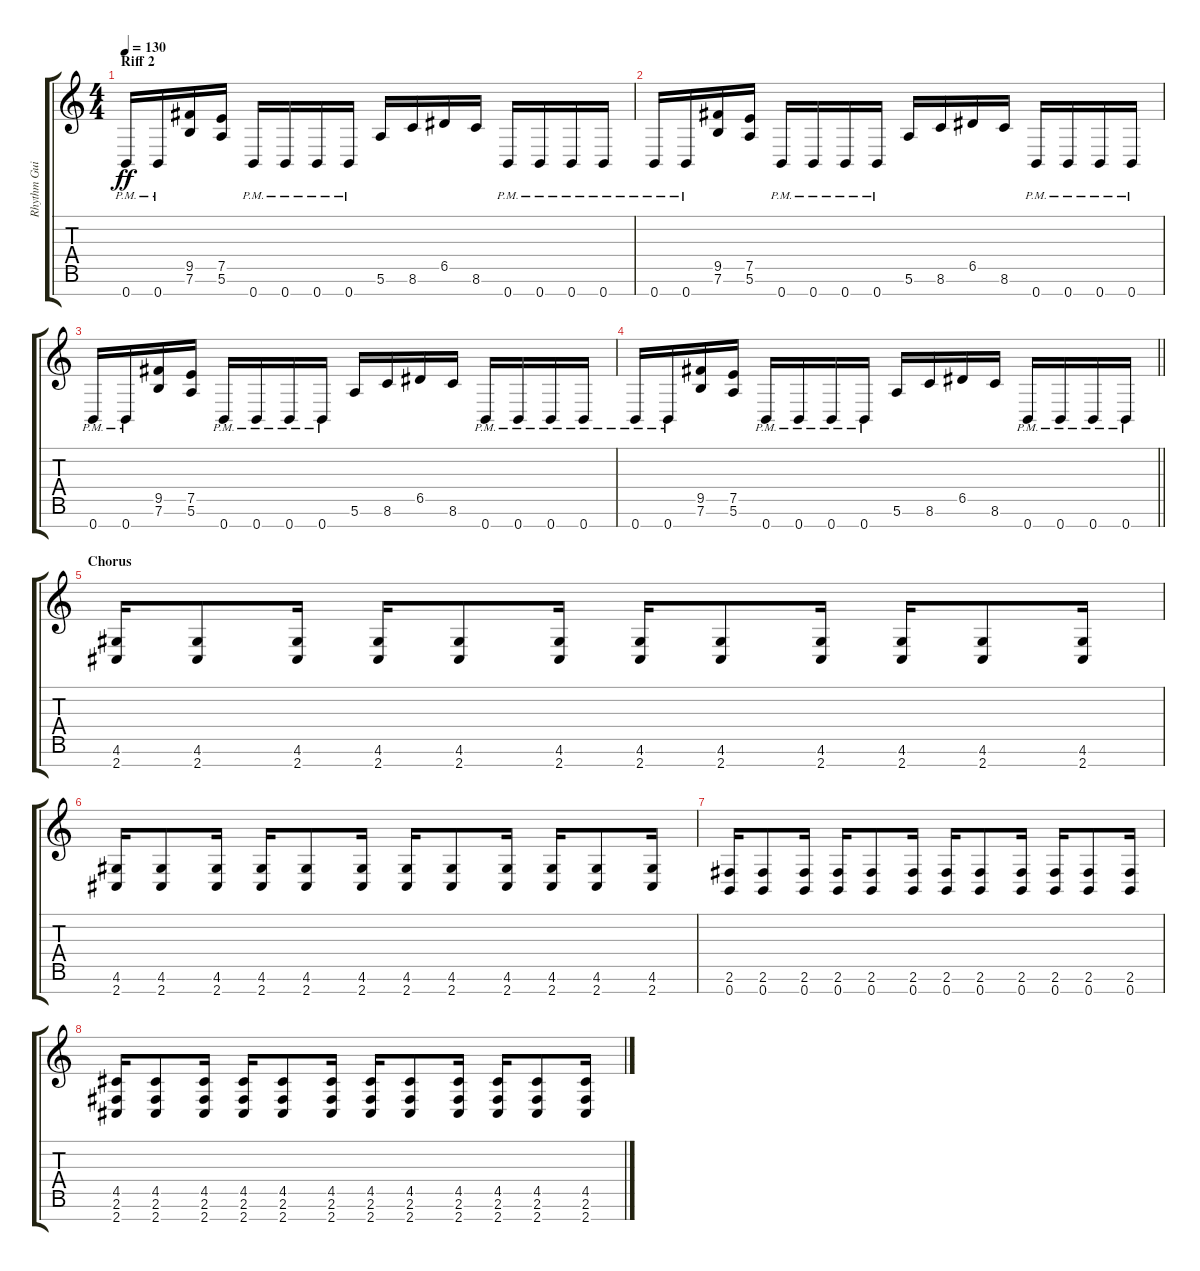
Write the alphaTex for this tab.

\track ("Rhythm Guitar 1" "Rhythm Gui") {instrument distortionguitar}
\staff {score tabs}
\tuning (E4 B3 G3 D3 A2 E2 B1) {hide}
\ts (4 4)
\section ("" "Riff 2")
\tempo 130
\clef g2
\ks c
0.7{pm}.16{dy ff} 0.7{pm}.16 (9.5 7.6).16 (7.5 5.6).16 0.7{pm}.16 0.7{pm}.16 0.7{pm}.16 0.7{pm}.16 5.6.16 8.6.16 6.5.16 8.6.16 0.7{pm}.16 0.7{pm}.16 0.7{pm}.16 0.7{pm}.16 |
0.7{pm}.16 0.7{pm}.16 (9.5 7.6).16 (7.5 5.6).16 0.7{pm}.16 0.7{pm}.16 0.7{pm}.16 0.7{pm}.16 5.6.16 8.6.16 6.5.16 8.6.16 0.7{pm}.16 0.7{pm}.16 0.7{pm}.16 0.7{pm}.16 |
0.7{pm}.16 0.7{pm}.16 (9.5 7.6).16 (7.5 5.6).16 0.7{pm}.16 0.7{pm}.16 0.7{pm}.16 0.7{pm}.16 5.6.16 8.6.16 6.5.16 8.6.16 0.7{pm}.16 0.7{pm}.16 0.7{pm}.16 0.7{pm}.16 |
\barLineRight lightlight
0.7{pm}.16 0.7{pm}.16 (9.5 7.6).16 (7.5 5.6).16 0.7{pm}.16 0.7{pm}.16 0.7{pm}.16 0.7{pm}.16 5.6.16 8.6.16 6.5.16 8.6.16 0.7{pm}.16 0.7{pm}.16 0.7{pm}.16 0.7{pm}.16 |
\section ("" "Chorus")
(4.6 2.7).16 (4.6 2.7).8 (4.6 2.7).16 (4.6 2.7).16 (4.6 2.7).8 (4.6 2.7).16 (4.6 2.7).16 (4.6 2.7).8 (4.6 2.7).16 (4.6 2.7).16 (4.6 2.7).8 (4.6 2.7).16 |
(4.6 2.7).16 (4.6 2.7).8 (4.6 2.7).16 (4.6 2.7).16 (4.6 2.7).8 (4.6 2.7).16 (4.6 2.7).16 (4.6 2.7).8 (4.6 2.7).16 (4.6 2.7).16 (4.6 2.7).8 (4.6 2.7).16 |
(2.6 0.7).16 (2.6 0.7).8 (2.6 0.7).16 (2.6 0.7).16 (2.6 0.7).8 (2.6 0.7).16 (2.6 0.7).16 (2.6 0.7).8 (2.6 0.7).16 (2.6 0.7).16 (2.6 0.7).8 (2.6 0.7).16 |
(4.5 2.6 2.7).16 (4.5 2.6 2.7).8 (4.5 2.6 2.7).16 (4.5 2.6 2.7).16 (4.5 2.6 2.7).8 (4.5 2.6 2.7).16 (4.5 2.6 2.7).16 (4.5 2.6 2.7).8 (4.5 2.6 2.7).16 (4.5 2.6 2.7).16 (4.5 2.6 2.7).8 (4.5 2.6 2.7).16
